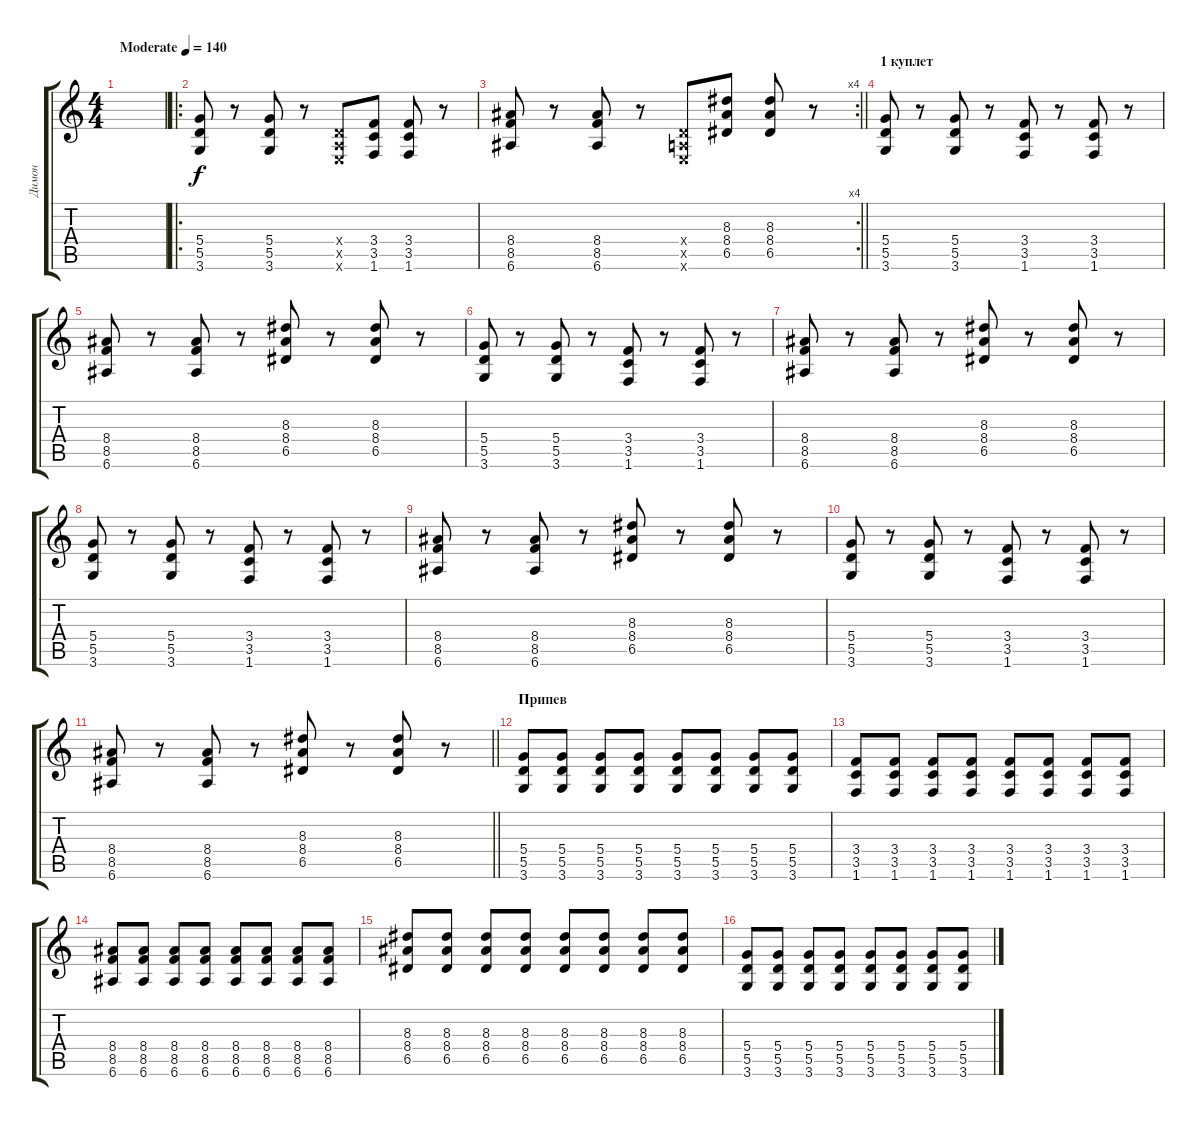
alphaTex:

\track ("Димон" "Димон") {instrument distortionguitar}
\staff {score tabs}
\tuning (E4 B3 G3 D3 A2 E2) {hide}
\ts (4 4)
\tempo (140 "Moderate")
\clef g2
\ks c
|
\ro
(5.4 5.5 3.6).8 r.8 (5.4 5.5 3.6).8 r.8 (0.4{x} 0.5{x} 0.6{x}).8 (3.4 3.5 1.6).8 (3.4 3.5 1.6).8 r.8 |
\rc 4
\barLineRight lightlight
(8.4 8.5 6.6).8 r.8 (8.4 8.5 6.6).8 r.8 (0.4{x} 0.5{x} 0.6{x}).8 (8.3 8.4 6.5).8 (8.3 8.4 6.5).8 r.8 |
\section ("" "1 куплет")
(5.4 5.5 3.6).8 r.8 (5.4 5.5 3.6).8 r.8 (3.4 3.5 1.6).8 r.8 (3.4 3.5 1.6).8 r.8 |
(8.4 8.5 6.6).8 r.8 (8.4 8.5 6.6).8 r.8 (8.3 8.4 6.5).8 r.8 (8.3 8.4 6.5).8 r.8 |
(5.4 5.5 3.6).8 r.8 (5.4 5.5 3.6).8 r.8 (3.4 3.5 1.6).8 r.8 (3.4 3.5 1.6).8 r.8 |
(8.4 8.5 6.6).8 r.8 (8.4 8.5 6.6).8 r.8 (8.3 8.4 6.5).8 r.8 (8.3 8.4 6.5).8 r.8 |
(5.4 5.5 3.6).8 r.8 (5.4 5.5 3.6).8 r.8 (3.4 3.5 1.6).8 r.8 (3.4 3.5 1.6).8 r.8 |
(8.4 8.5 6.6).8 r.8 (8.4 8.5 6.6).8 r.8 (8.3 8.4 6.5).8 r.8 (8.3 8.4 6.5).8 r.8 |
(5.4 5.5 3.6).8 r.8 (5.4 5.5 3.6).8 r.8 (3.4 3.5 1.6).8 r.8 (3.4 3.5 1.6).8 r.8 |
\barLineRight lightlight
(8.4 8.5 6.6).8 r.8 (8.4 8.5 6.6).8 r.8 (8.3 8.4 6.5).8 r.8 (8.3 8.4 6.5).8 r.8 |
\section ("" "Припев")
(5.4 5.5 3.6).8 (5.4 5.5 3.6).8 (5.4 5.5 3.6).8 (5.4 5.5 3.6).8 (5.4 5.5 3.6).8 (5.4 5.5 3.6).8 (5.4 5.5 3.6).8 (5.4 5.5 3.6).8 |
(3.4 3.5 1.6).8 (3.4 3.5 1.6).8 (3.4 3.5 1.6).8 (3.4 3.5 1.6).8 (3.4 3.5 1.6).8 (3.4 3.5 1.6).8 (3.4 3.5 1.6).8 (3.4 3.5 1.6).8 |
(8.4 8.5 6.6).8 (8.4 8.5 6.6).8 (8.4 8.5 6.6).8 (8.4 8.5 6.6).8 (8.4 8.5 6.6).8 (8.4 8.5 6.6).8 (8.4 8.5 6.6).8 (8.4 8.5 6.6).8 |
(8.3 8.4 6.5).8 (8.3 8.4 6.5).8 (8.3 8.4 6.5).8 (8.3 8.4 6.5).8 (8.3 8.4 6.5).8 (8.3 8.4 6.5).8 (8.3 8.4 6.5).8 (8.3 8.4 6.5).8 |
(5.4 5.5 3.6).8 (5.4 5.5 3.6).8 (5.4 5.5 3.6).8 (5.4 5.5 3.6).8 (5.4 5.5 3.6).8 (5.4 5.5 3.6).8 (5.4 5.5 3.6).8 (5.4 5.5 3.6).8
